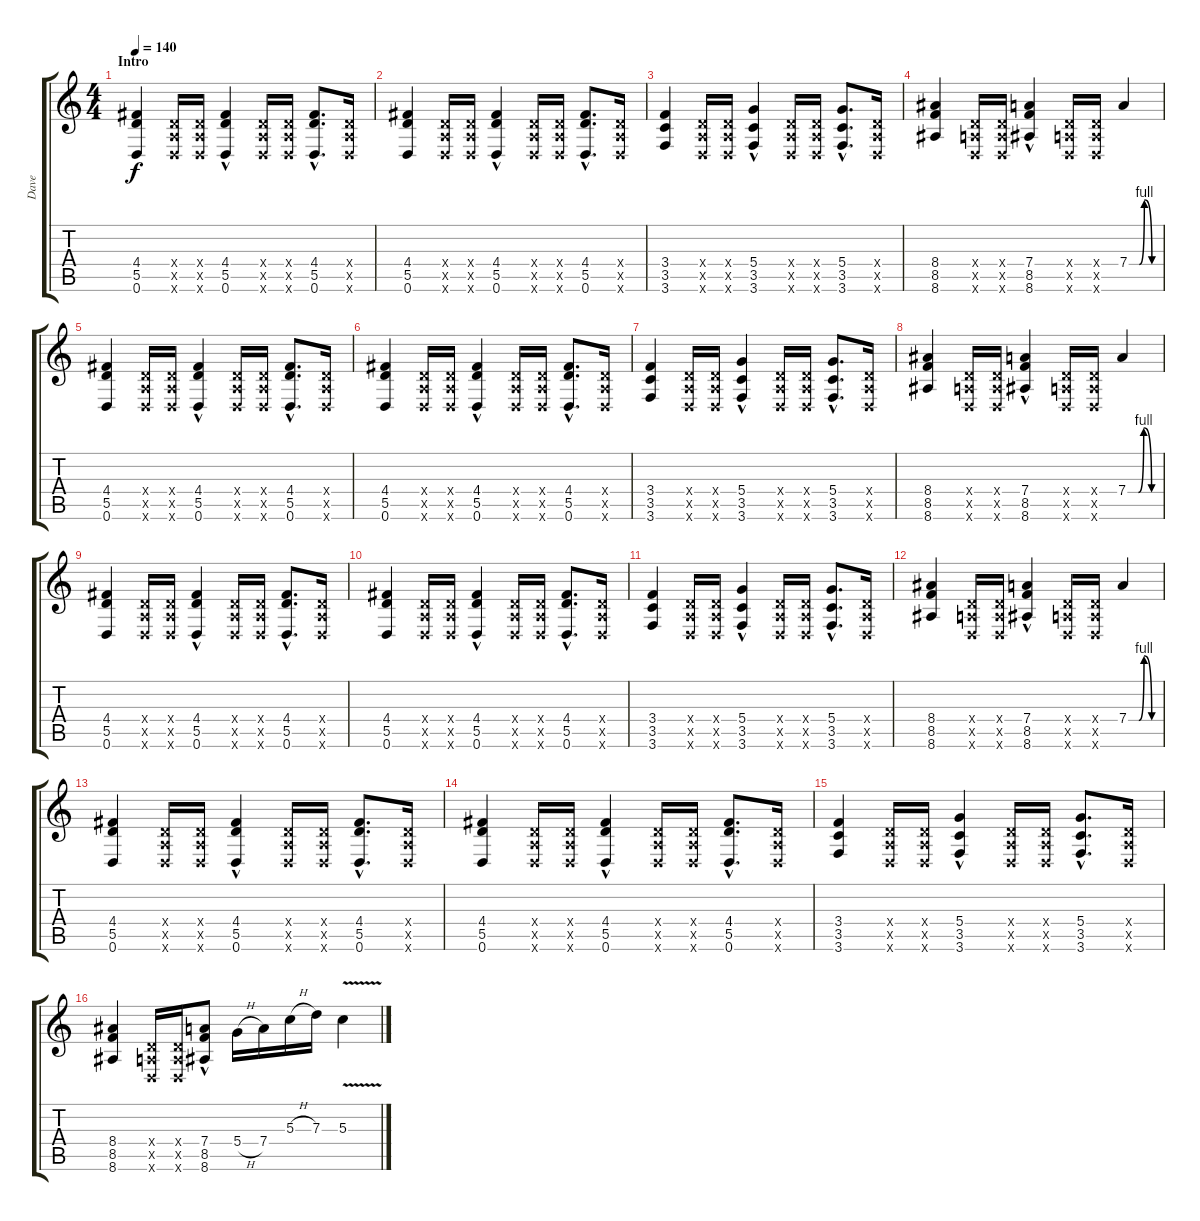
\track ("Dave" "Dave") {instrument distortionguitar}
\staff {score tabs}
\tuning (E4 B3 G3 D3 A2 D2) {hide}
\ts (4 4)
\section ("" "Intro")
\tempo 140
\clef g2
\ks c
(4.4 5.5 0.6).4{dy f volume 5 instrument distortionguitar} (0.4{x} 0.5{x} 0.6{x}).16{volume 9} (0.4{x} 0.5{x} 0.6{x}).16 (4.4 5.5 0.6{hac}).4 (0.4{x} 0.5{x} 0.6{x}).16 (0.4{x} 0.5{x} 0.6{x}).16 (4.4{hac} 5.5{hac} 0.6{hac}).8{d} (0.4{x} 0.5{x} 0.6{x}).16 |
(4.4 5.5 0.6).4 (0.4{x} 0.5{x} 0.6{x}).16 (0.4{x} 0.5{x} 0.6{x}).16 (4.4 5.5 0.6{hac}).4 (0.4{x} 0.5{x} 0.6{x}).16 (0.4{x} 0.5{x} 0.6{x}).16 (4.4{hac} 5.5{hac} 0.6{hac}).8{d} (0.4{x} 0.5{x} 0.6{x}).16 |
(3.4 3.5 3.6).4 (0.4{x} 0.5{x} 0.6{x}).16 (0.4{x} 0.5{x} 0.6{x}).16 (5.4 3.5 3.6{hac}).4 (0.4{x} 0.5{x} 0.6{x}).16 (0.4{x} 0.5{x} 0.6{x}).16 (5.4{hac} 3.5{hac} 3.6{hac}).8{d} (0.4{x} 0.5{x} 0.6{x}).16 |
(8.4 8.5 8.6).4 (0.4{x} 0.5{x} 0.6{x}).16 (0.4{x} 0.5{x} 0.6{x}).16 (7.4 8.5 8.6{hac}).4 (0.4{x} 0.5{x} 0.6{x}).16 (0.4{x} 0.5{x} 0.6{x}).16 7.4{be (custom 0 0 20 0 30 4 45 0 60 0)}.4 |
(4.4 5.5 0.6).4{volume 16 instrument distortionguitar} (0.4{x} 0.5{x} 0.6{x}).16 (0.4{x} 0.5{x} 0.6{x}).16 (4.4 5.5 0.6{hac}).4 (0.4{x} 0.5{x} 0.6{x}).16 (0.4{x} 0.5{x} 0.6{x}).16 (4.4{hac} 5.5{hac} 0.6{hac}).8{d} (0.4{x} 0.5{x} 0.6{x}).16 |
(4.4 5.5 0.6).4 (0.4{x} 0.5{x} 0.6{x}).16 (0.4{x} 0.5{x} 0.6{x}).16 (4.4 5.5 0.6{hac}).4 (0.4{x} 0.5{x} 0.6{x}).16 (0.4{x} 0.5{x} 0.6{x}).16 (4.4{hac} 5.5{hac} 0.6{hac}).8{d} (0.4{x} 0.5{x} 0.6{x}).16 |
(3.4 3.5 3.6).4 (0.4{x} 0.5{x} 0.6{x}).16 (0.4{x} 0.5{x} 0.6{x}).16 (5.4 3.5 3.6{hac}).4 (0.4{x} 0.5{x} 0.6{x}).16 (0.4{x} 0.5{x} 0.6{x}).16 (5.4{hac} 3.5{hac} 3.6{hac}).8{d} (0.4{x} 0.5{x} 0.6{x}).16 |
(8.4 8.5 8.6).4 (0.4{x} 0.5{x} 0.6{x}).16 (0.4{x} 0.5{x} 0.6{x}).16 (7.4 8.5 8.6{hac}).4 (0.4{x} 0.5{x} 0.6{x}).16 (0.4{x} 0.5{x} 0.6{x}).16 7.4{be (custom 0 0 20 0 30 4 45 0 60 0)}.4 |
(4.4 5.5 0.6).4 (0.4{x} 0.5{x} 0.6{x}).16 (0.4{x} 0.5{x} 0.6{x}).16 (4.4 5.5 0.6{hac}).4 (0.4{x} 0.5{x} 0.6{x}).16 (0.4{x} 0.5{x} 0.6{x}).16 (4.4{hac} 5.5{hac} 0.6{hac}).8{d} (0.4{x} 0.5{x} 0.6{x}).16 |
(4.4 5.5 0.6).4 (0.4{x} 0.5{x} 0.6{x}).16 (0.4{x} 0.5{x} 0.6{x}).16 (4.4 5.5 0.6{hac}).4 (0.4{x} 0.5{x} 0.6{x}).16 (0.4{x} 0.5{x} 0.6{x}).16 (4.4{hac} 5.5{hac} 0.6{hac}).8{d} (0.4{x} 0.5{x} 0.6{x}).16 |
(3.4 3.5 3.6).4 (0.4{x} 0.5{x} 0.6{x}).16 (0.4{x} 0.5{x} 0.6{x}).16 (5.4 3.5 3.6{hac}).4 (0.4{x} 0.5{x} 0.6{x}).16 (0.4{x} 0.5{x} 0.6{x}).16 (5.4{hac} 3.5{hac} 3.6{hac}).8{d} (0.4{x} 0.5{x} 0.6{x}).16 |
(8.4 8.5 8.6).4 (0.4{x} 0.5{x} 0.6{x}).16 (0.4{x} 0.5{x} 0.6{x}).16 (7.4 8.5 8.6{hac}).4 (0.4{x} 0.5{x} 0.6{x}).16 (0.4{x} 0.5{x} 0.6{x}).16 7.4{be (custom 0 0 20 0 30 4 45 0 60 0)}.4 |
(4.4 5.5 0.6).4 (0.4{x} 0.5{x} 0.6{x}).16 (0.4{x} 0.5{x} 0.6{x}).16 (4.4 5.5 0.6{hac}).4 (0.4{x} 0.5{x} 0.6{x}).16 (0.4{x} 0.5{x} 0.6{x}).16 (4.4{hac} 5.5{hac} 0.6{hac}).8{d} (0.4{x} 0.5{x} 0.6{x}).16 |
(4.4 5.5 0.6).4 (0.4{x} 0.5{x} 0.6{x}).16 (0.4{x} 0.5{x} 0.6{x}).16 (4.4 5.5 0.6{hac}).4 (0.4{x} 0.5{x} 0.6{x}).16 (0.4{x} 0.5{x} 0.6{x}).16 (4.4{hac} 5.5{hac} 0.6{hac}).8{d} (0.4{x} 0.5{x} 0.6{x}).16 |
(3.4 3.5 3.6).4 (0.4{x} 0.5{x} 0.6{x}).16 (0.4{x} 0.5{x} 0.6{x}).16 (5.4 3.5 3.6{hac}).4 (0.4{x} 0.5{x} 0.6{x}).16 (0.4{x} 0.5{x} 0.6{x}).16 (5.4{hac} 3.5{hac} 3.6{hac}).8{d} (0.4{x} 0.5{x} 0.6{x}).16 |
(8.4 8.5 8.6).4 (0.4{x} 0.5{x} 0.6{x}).16 (0.4{x} 0.5{x} 0.6{x}).16 (7.4 8.5 8.6{hac}).8 5.4{h}.16 7.4.16 5.3{h}.16 7.3.16 5.3{v}.4
